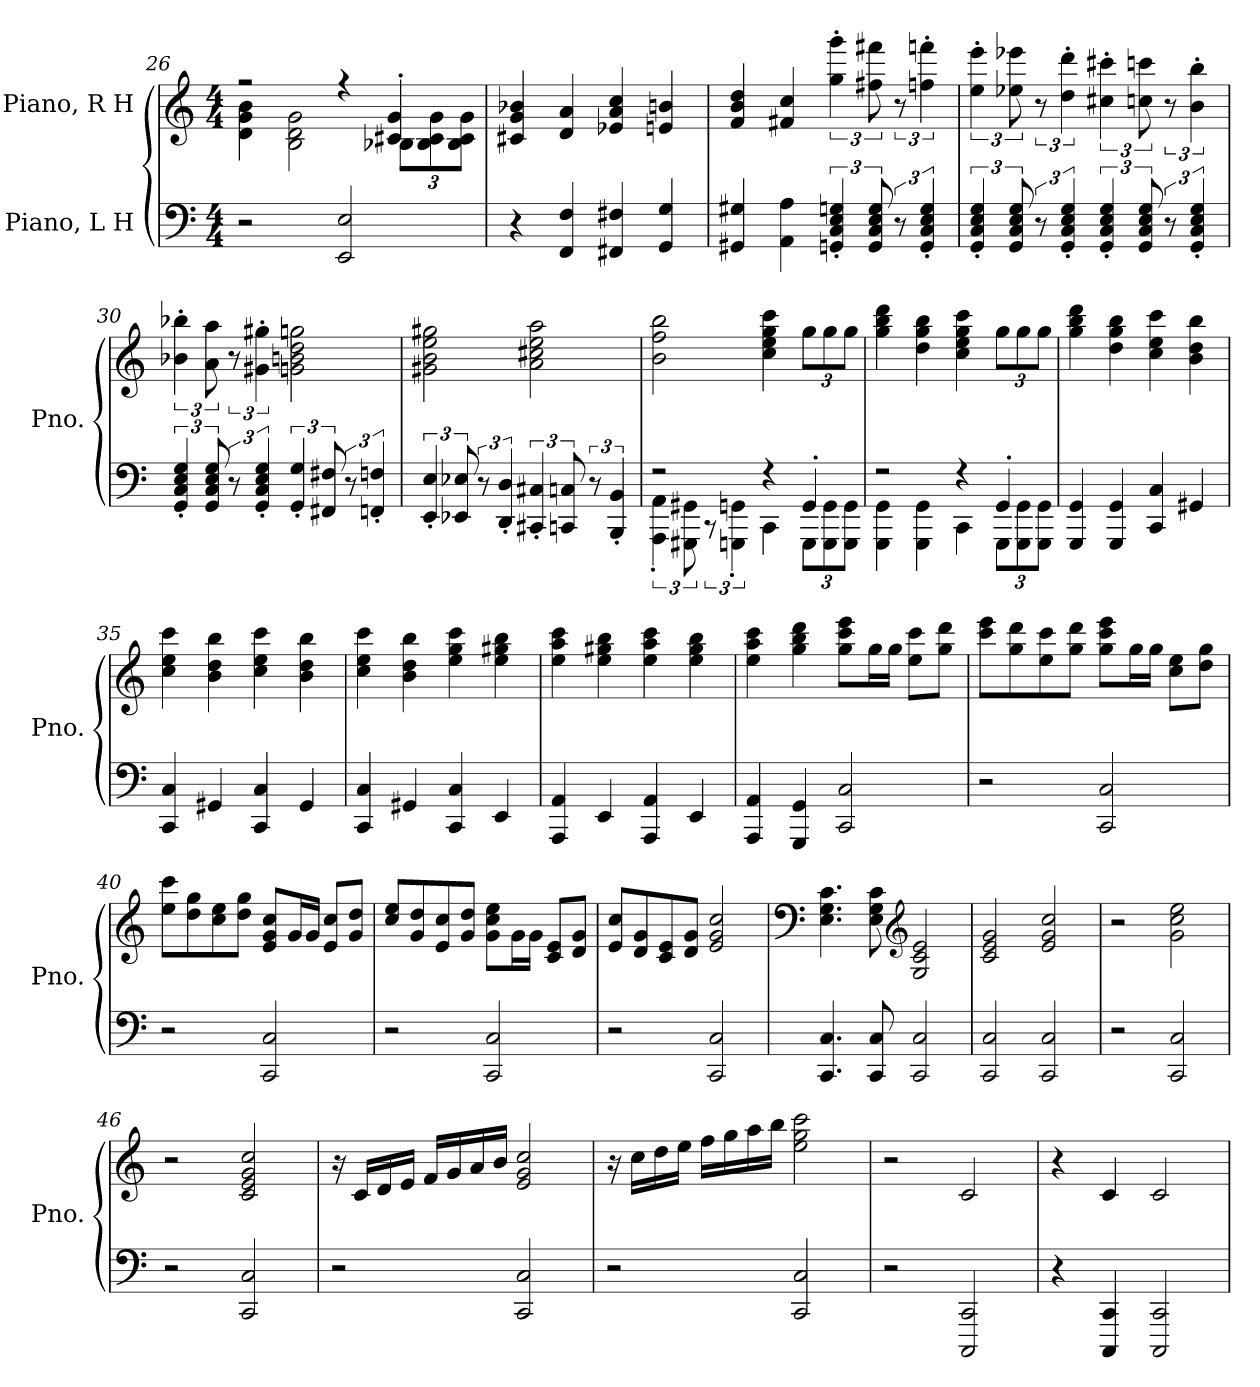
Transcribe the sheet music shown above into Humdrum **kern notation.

**kern	**kern
*part2	*part1
*staff2	*staff1
*I"Piano, L H	*I"Piano, R H
*I'Pno.	*I'Pno.
!!LO:LB:g=z
*clefF4	*clefG2
*k[]	*k[]
*M4/4	*M4/4
=26	=26
*	*^
2r	2r	4d\ 4g\ 4b\
.	.	2B\ 2d\ 2g\
2EE/ 2E/	4r	.
*	*	*Xbrackettup
.	4c#X/' 4g/'	12B-X\L
.	.	12B-\ 12c#\ 12g\
.	.	12B-\ 12c#\ 12g\J
*	*v	*v
=27	=27
4r	4c#X/ 4g/ 4b-X/
4FF/ 4F/	4d/ 4a/
4FF#X/ 4F#X/	4e-X/ 4a/ 4cc/
4GG/ 4G/	4en/ 4bn/
=28	=28
4GG#X/ 4G#X/	4f/ 4b/ 4dd/
4AA\ 4A\	4f#X/ 4cc/
*	*brackettup
6GGn/' 6C/' 6E/' 6Gn/'	6gg\' 6ggg\'
12GG/ 12C/ 12E/ 12G/	12ff#X\ 12fff#X\
12r	12r
6GG/' 6C/' 6E/' 6G/'	6ffn\' 6fffn\'
=29	=29
6GG/' 6C/' 6E/' 6G/'	6ee\' 6eee\'
12GG/ 12C/ 12E/ 12G/	12ee-X\ 12eee-X\
12r	12r
6GG/' 6C/' 6E/' 6G/'	6dd\' 6ddd\'
6GG/' 6C/' 6E/' 6G/'	6cc#X\' 6ccc#X\'
12GG/ 12C/ 12E/ 12G/	12ccn\ 12cccn\
12r	12r
6GG/' 6C/' 6E/' 6G/'	6b\' 6bb\'
!!LO:LB:g=z
=30	=30
6GG/' 6C/' 6E/' 6G/'	6b-X\' 6bb-X\'
12GG/ 12C/ 12E/ 12G/	12a\ 12aa\
12r	12r
6GG/' 6C/' 6E/' 6G/'	6g#X\' 6gg#X\'
6GG/' 6G/'	2gn\ 2bn\ 2dd\ 2ggn\
12FF#X/ 12F#X/	.
12r	.
6FFn/' 6Fn/'	.
=31	=31
6EE/' 6E/'	2g#X\ 2b\ 2ee\ 2gg#X\
12EE-X/ 12E-X/	.
12r	.
6DD/' 6D/'	.
6CC#X/' 6C#X/'	2a\ 2cc#X\ 2ee\ 2aa\
12CCn/ 12Cn/	.
12r	.
6BBB/' 6BB/'	.
=32	=32
*^	*
2r	6AAA\' 6AA\'	2b\ 2ff\ 2bb\
.	12GGG#X\ 12GG#X\	.
.	12r	.
.	6GGGn\' 6GGn\'	.
4r	4CC\	4cc\ 4ee\ 4gg\ 4ccc\
*	*Xbrackettup	*Xbrackettup
4GG'/	12GGG\L	12gg\L
.	12GGG\ 12GG\	12gg\
.	12GGG\ 12GG\J	12gg\J
!!LO:PB:g=z
=33	=33	=33
2r	4GGG\ 4GG\	4gg\ 4bb\ 4ddd\
.	4GGG\ 4GG\	4dd\ 4gg\ 4bb\
4r	4CC\	4cc\ 4ee\ 4gg\ 4ccc\
4GG'/	12GGG\L	12gg\L
.	12GGG\ 12GG\	12gg\
.	12GGG\ 12GG\J	12gg\J
*v	*v	*
=34	=34
4GGG/ 4GG/	4gg\ 4bb\ 4ddd\
4GGG/ 4GG/	4dd\ 4gg\ 4bb\
4CC/ 4C/	4cc\ 4ee\ 4ccc\
4GG#X/	4b\ 4dd\ 4bb\
=35	=35
4CC/ 4C/	4cc\ 4ee\ 4ccc\
4GG#X/	4b\ 4dd\ 4bb\
4CC/ 4C/	4cc\ 4ee\ 4ccc\
4GG#/	4b\ 4dd\ 4bb\
=36	=36
4CC/ 4C/	4cc\ 4ee\ 4ccc\
4GG#X/	4b\ 4dd\ 4bb\
4CC/ 4C/	4ee\ 4gg\ 4ccc\
4EE/	4ee\ 4gg#X\ 4bb\
=37	=37
4AAA/ 4AA/	4ee\ 4aa\ 4ccc\
4EE/	4ee\ 4gg#X\ 4bb\
4AAA/ 4AA/	4ee\ 4aa\ 4ccc\
4EE/	4ee\ 4gg#\ 4bb\
!!LO:LB:g=z
=38	=38
4AAA/ 4AA/	4ee\ 4aa\ 4ccc\
4GGG/ 4GG/	4gg\ 4bb\ 4ddd\
2CC/ 2C/	8gg\ 8ccc\ 8eee\L
.	16gg\L
.	16gg\JJ
.	8ee\ 8ccc\L
.	8gg\ 8ddd\J
=39	=39
2r	8ccc\ 8eee\L
.	8gg\ 8ddd\
.	8ee\ 8ccc\
.	8gg\ 8ddd\J
2CC/ 2C/	8gg\ 8ccc\ 8eee\L
.	16gg\L
.	16gg\JJ
.	8cc\ 8ee\L
.	8dd\ 8gg\J
=40	=40
2r	8ee\ 8ccc\L
.	8dd\ 8gg\
.	8cc\ 8ee\
.	8dd\ 8gg\J
2CC/ 2C/	8e/ 8g/ 8cc/L
.	16g/L
.	16g/JJ
.	8e/ 8cc/L
.	8g/ 8dd/J
=41	=41
2r	8cc/ 8ee/L
.	8g/ 8dd/
.	8e/ 8cc/
.	8g/ 8dd/J
2CC/ 2C/	8g\ 8cc\ 8ee\L
.	16g\L
.	16g\JJ
.	8c/ 8e/L
.	8d/ 8g/J
=42	=42
2r	8e/ 8cc/L
.	8d/ 8g/
.	8c/ 8e/
.	8d/ 8g/J
2CC/ 2C/	2e/ 2g/ 2cc/
!!LO:LB:g=z
=43	=43
*	*clefF4
4.CC/ 4.C/	4.E\ 4.G\ 4.c\
8CC/ 8C/	8E\ 8G\ 8c\
*	*clefG2
2CC/ 2C/	2G/ 2c/ 2e/
=44	=44
2CC/ 2C/	2c/ 2e/ 2g/
2CC/ 2C/	2e/ 2g/ 2cc/
=45	=45
2r	2r
2CC/ 2C/	2g\ 2cc\ 2ee\
=46	=46
2r	2r
2CC/ 2C/	2c/ 2e/ 2g/ 2cc/
=47	=47
2r	16r
.	16c/LL
.	16d/
.	16e/JJ
.	16f/LL
.	16g/
.	16a/
.	16b/JJ
2CC/ 2C/	2e/ 2g/ 2cc/
=48	=48
2r	16r
.	16cc\LL
.	16dd\
.	16ee\JJ
.	16ff\LL
.	16gg\
.	16aa\
.	16bb\JJ
2CC/ 2C/	2ee\ 2gg\ 2ccc\
=49	=49
2r	2r
2CCC/ 2CC/	2c/
=50	=50
4r	4r
4CCC/ 4CC/	4c/
2CCC/ 2CC/	2c/
=	=
*-	*-
